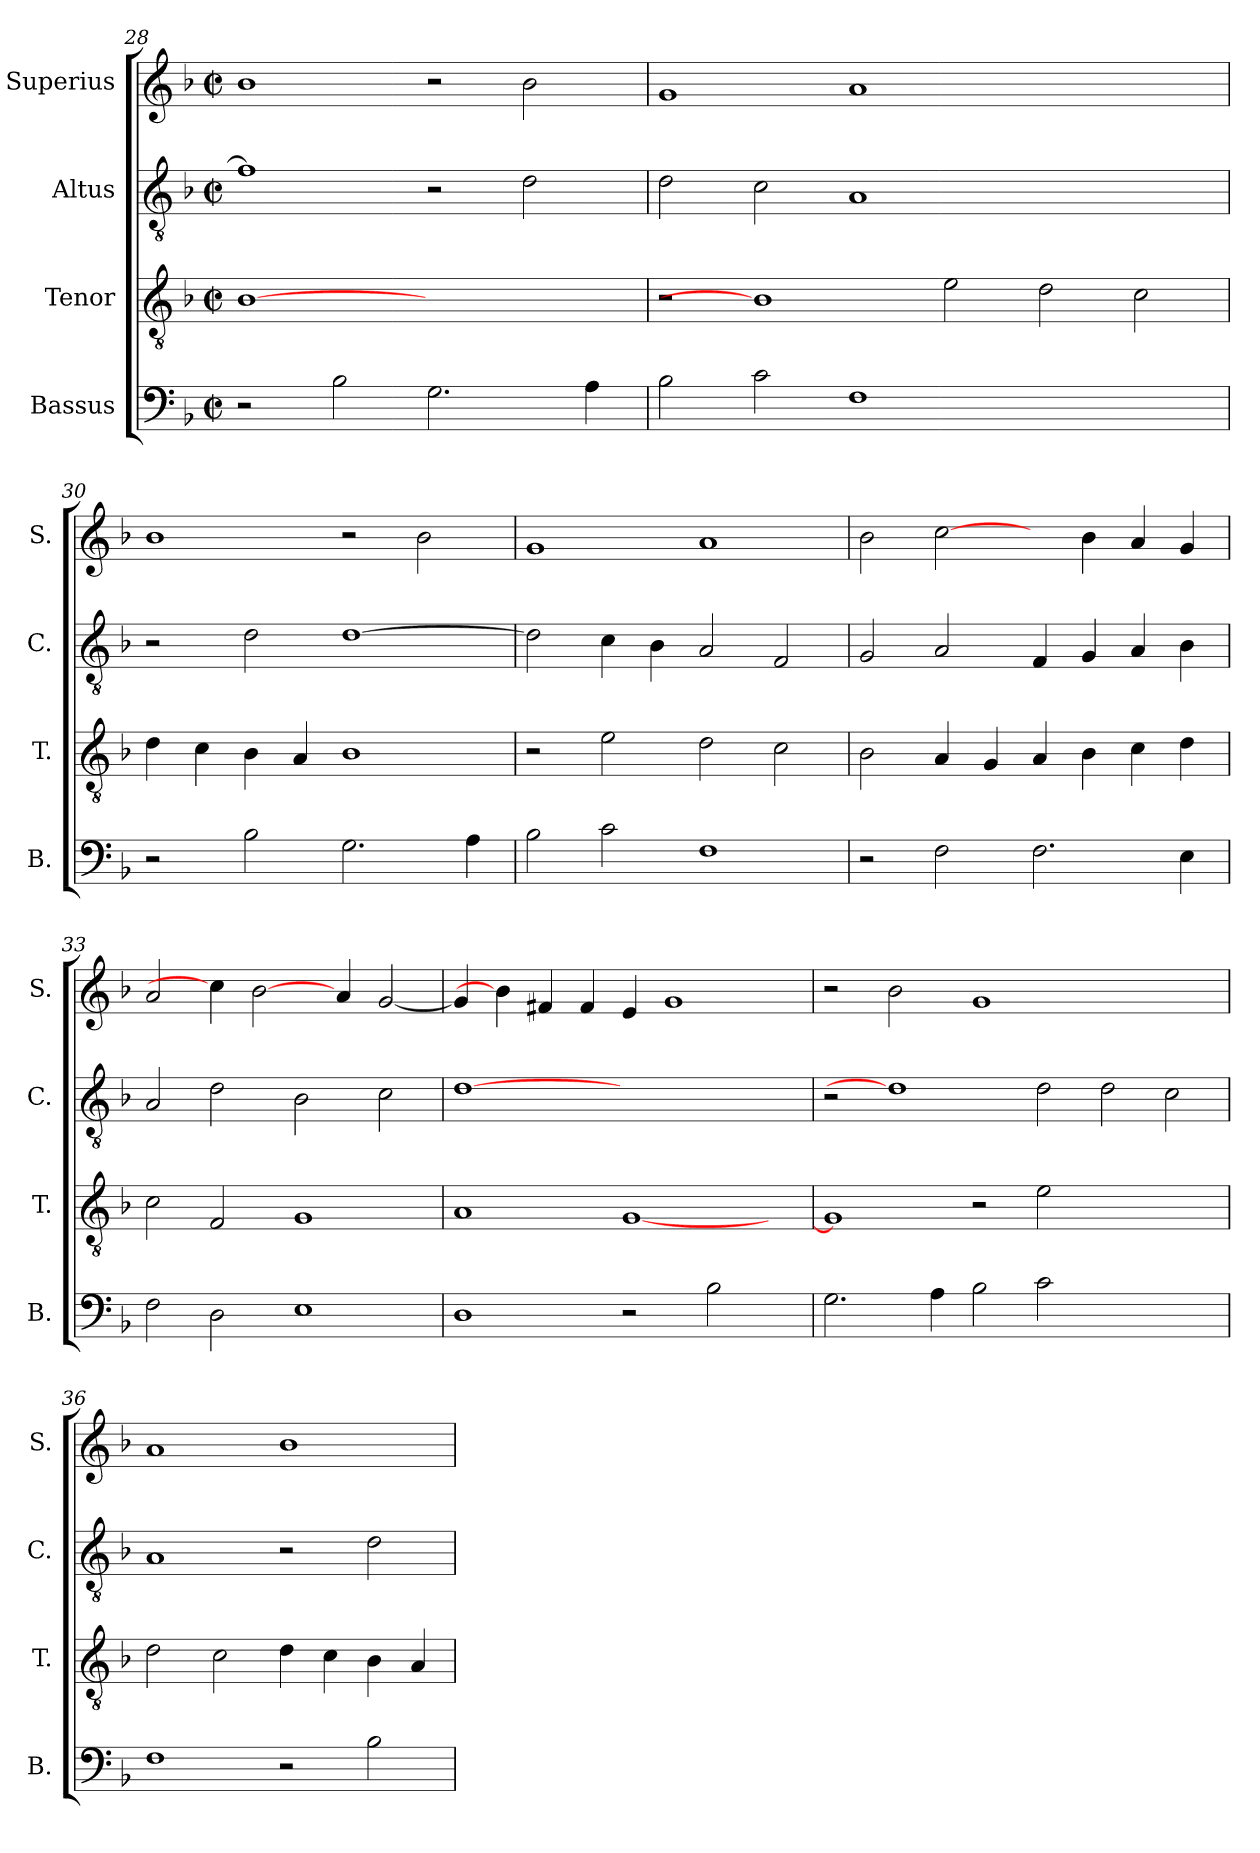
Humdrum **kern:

**kern	**kern	**kern	**kern
*part4	*part3	*part2	*part1
*staff4	*staff3	*staff2	*staff1
*I"Bassus	*I"Tenor	*I"Altus	*I"Superius
*I'B.	*I'T.	*I'C.	*I'S.
*clefF4	*clefGv2	*clefGv2	*clefG2
*	*ITrd7c12	*ITrd7c12	*
*k[b-]	*k[b-]	*k[b-]	*k[b-]
*F:	*F:	*F:	*F:
*M2/2	*M2/2	*M2/2	*M2/2
*met(c|)	*met(c|)	*met(c|)	*met(c|)
=28	=28	=28	=28
2r	[1BB-i	1Fi]	1b-i
2B-i\	.	.	.
2.Gi\	1ryy	2r	2r
.	.	2Di\	2b-i\
4Ai\	.	.	.
!!LO:LB:g=z
=29	=29	=29	=29
2B-i\	2r	2Di\	1gi
2ci\	1BB-i]	2Ci\	.
1Fi	.	1AAi	1ai
.	2Ei\	.	.
1ryy	2Di\	1ryy	1ryy
.	2Ci\	.	.
=30	=30	=30	=30
2r	4Di\	2r	1b-i
.	4Ci\	.	.
2B-i\	4BB-i\	2Di\	.
.	4AAi/	.	.
2.Gi\	1BB-i	[>1Di	2r
.	.	.	2b-i\
4Ai\	.	.	.
=31	=31	=31	=31
2B-i\	2r	2Di\]	1gi
2ci\	2Ei\	4Ci\	.
.	.	4BB-i\	.
1Fi	2Di\	2AAi/	1ai
.	2Ci\	2FFi/	.
!!LO:LB:g=z
=32	=32	=32	=32
2r	2BB-i\	2GGi/	2b-i\
2Fi\	4AAi/	2AAi/	[2cci\
.	4GGi/	.	.
2.Fi\	4AAi/	4FFi/	4ryy
.	4BB-i\	4GGi/	4b-i\
.	4Ci\	4AAi/	4ai/
4Ei\	4Di\	4BB-i\	4gi/
=33	=33	=33	=33
2Fi\	2Ci\	2AAi/	2ai/
2Di\	2FFi/	2Di\	4cci\]
.	.	.	[2b-i\
1Ei	1GGi	2BB-i\	.
.	.	.	4ai/
.	.	2Ci\	[<2gi/
=34	=34	=34	=34
1Di	1AAi	[1Di	4gi/]
.	.	.	4b-i\]
.	.	.	4f#Xi/
.	.	.	4f#i/
2r	[<1GGi	1ryy	4ei/
.	.	.	1gi
2B-i\	.	.	.
4ryy	4ryy	4ryy	.
!!LO:PB:g=z
=35	=35	=35	=35
2.Gi\	1GGi]	2r	2r
.	.	1Di]	2b-i\
4Ai\	.	.	.
2B-i\	2r	.	1gi
2ci\	2Ei\	2Di\	.
1ryy	1ryy	2Di\	1ryy
.	.	2Ci\	.
=36	=36	=36	=36
1Fi	2Di\	1AAi	1ai
.	2Ci\	.	.
2r	4Di\	2r	1b-i
.	4Ci\	.	.
2B-i\	4BB-i\	2Di\	.
.	4AAi/	.	.
=	=	=	=
*-	*-	*-	*-
